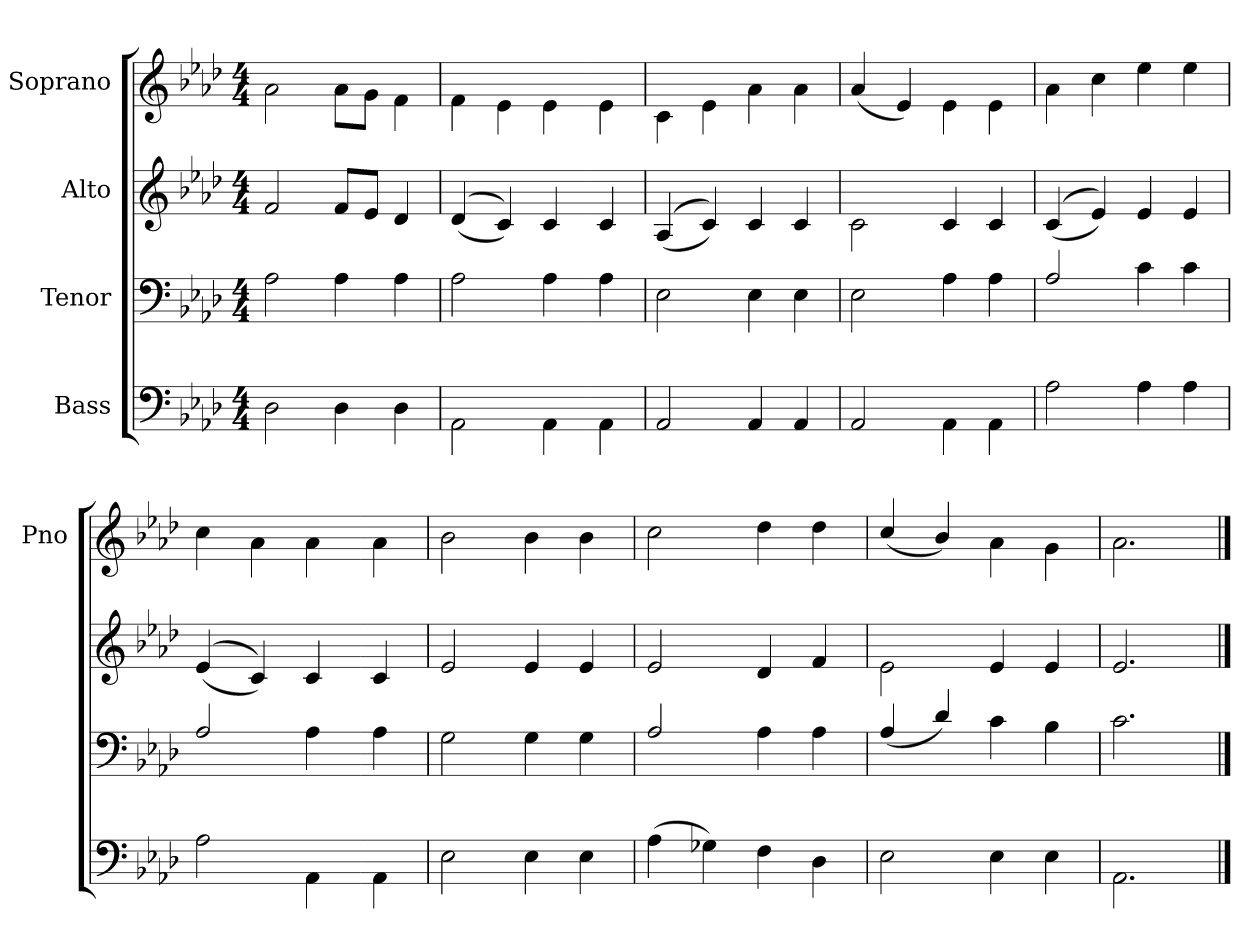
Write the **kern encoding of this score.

**kern	**kern	**kern	**kern
*part4	*part3	*part2	*part1
*staff4	*staff3	*staff2	*staff1
*I"Bass	*I"Tenor	*I"Alto	*I"Soprano
*	*	*	*I'Pno
*clefF4	*clefF4	*clefG2	*clefG2
*k[b-e-a-d-]	*k[b-e-a-d-]	*k[b-e-a-d-]	*k[b-e-a-d-]
*A-:	*A-:	*A-:	*A-:
*M4/4	*M4/4	*M4/4	*M4/4
=	=	=	=
2D-\	2A-\	2f/	2a-\
4D-\	4A-\	8f/L	8a-\L
.	.	8e-/J	8g\J
4D-\	4A-\	4d-/	4f\
=	=	=	=
2AA-\	2A-\	(>(<4d-/	4f\
.	.	4c/))	4e-\
4AA-!\	4A-!\	4c!/	4e-!\
=-	=-	=-	=-
4AA-\	4A-\	4c/	4e-\
=	=	=	=
2AA-/	2E-\	(<(<4A-/	4c\
.	.	4c/))	4e-\
4AA-/	4E-\	4c/	4a-\
4AA-/	4E-\	4c/	4a-\
=	=	=	=
2AA-/	2E-\	2c\	(>4a-/
.	.	.	4e-/)
4AA-\	4A-\	4c/	4e-\
4AA-\	4A-\	4c/	4e-\
=	=	=	=
2A-\	2A-/	(<(<4c/	4a-\
.	.	4e-/))	4cc\
4A-\	4c\	4e-/	4ee-\
4A-\	4c\	4e-/	4ee-\
=	=	=	=
2A-\	2A-/	(<(<4e-/	4cc\
.	.	4c/))	4a-\
4AA-\	4A-\	4c/	4a-\
=-	=-	=-	=-
4AA-\	4A-\	4c/	4a-\
=	=	=	=
2E-\	2G\	2e-/	2b-\
4E-\	4G\	4e-/	4b-\
4E-\	4G\	4e-/	4b-\
=	=	=	=
(<4A-\	2A-/	2e-/	2cc\
4G-X\)	.	.	.
4F\	4A-\	4d-/	4dd-\
4D-\	4A-\	4f/	4dd-\
=	=	=	=
2E-\	(>4A-/	2e-\	(>4cc/
.	4d-/)	.	4b-/)
4E-\	4c\	4e-/	4a-\
4E-\	4B-\	4e-/	4g\
=	=	=	=
2.AA-\	2.c\	2.e-/	2.a-\
==	==	==	==
*-	*-	*-	*-
